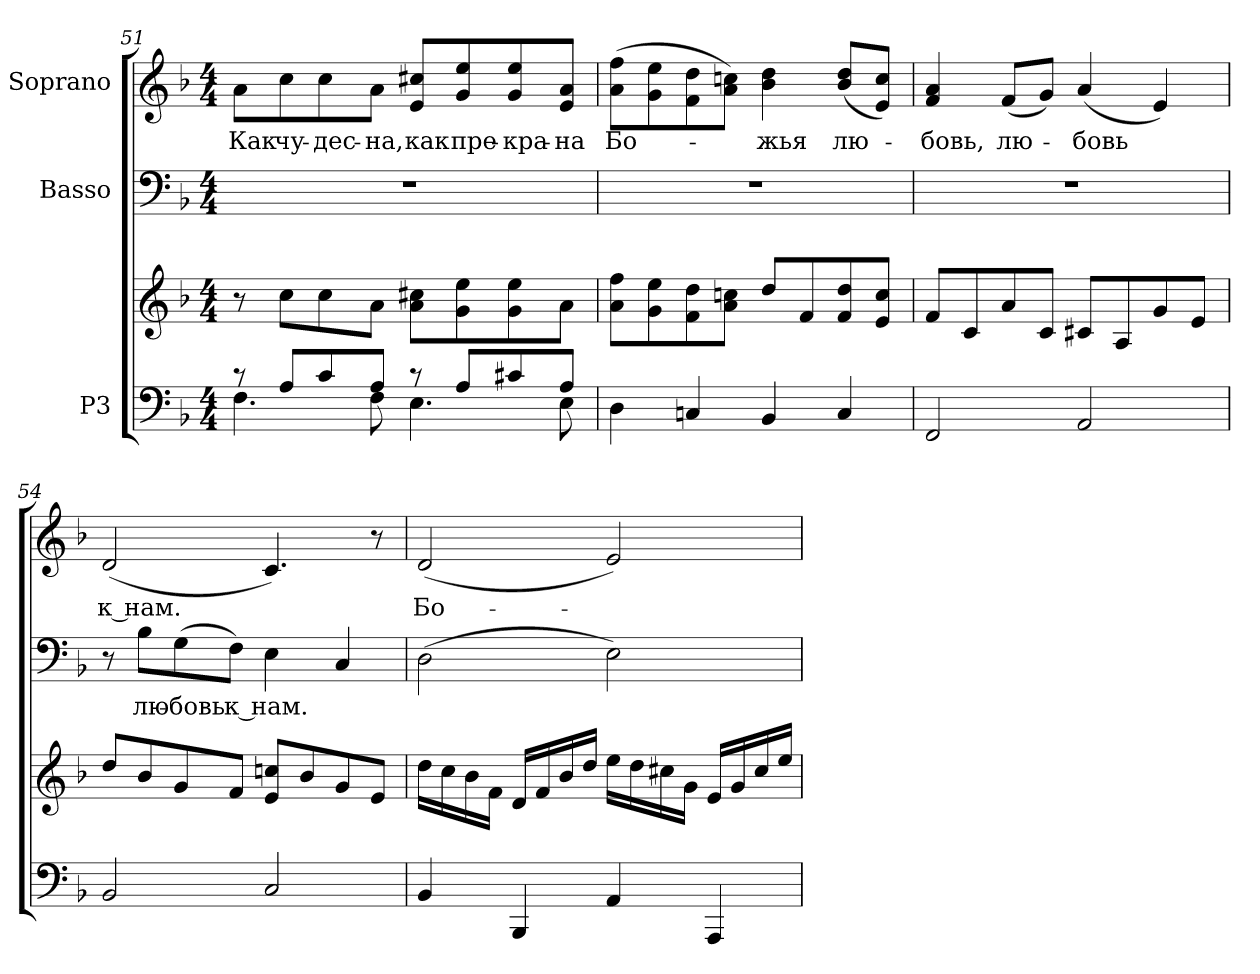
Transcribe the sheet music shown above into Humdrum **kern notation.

**kern	**kern	**kern	**text	**kern	**text
*part3	*part3	*part2	*part2	*part1	*part1
*staff4	*staff3	*staff2	*staff2	*staff1	*staff1
*I"P3	*	*I"Basso	*	*I"Soprano	*
!!LO:PB:g=z
*clefF4	*clefG2	*clefF4	*	*clefG2	*
*k[b-]	*k[b-]	*k[b-]	*	*k[b-]	*
*d:	*d:	*d:	*	*d:	*
*M4/4	*M4/4	*M4/4	*	*M4/4	*
=51	=51	=51	=51	=51	=51
*^	*	*	*	*	*
!	!	!	!	!	!	!LO:LY:b:color=#000000
8r	4.Fi\	8r	1r	.	8ai\L	Как
!	!	!	!	!	!	!LO:LY:b:color=#000000
8Ai/L	.	8cci\L	.	.	8cci\	чу-
!	!	!	!	!	!	!LO:LY:b:color=#000000
8ci/	.	8cci\	.	.	8cci\	-дес-
!	!	!	!	!	!	!LO:LY:b:color=#000000
8Ai/J	8Fi\	8ai\J	.	.	8ai\J	-на,
!	!	!	!	!	!	!LO:LY:b:color=#000000
8r	4.Ei\	8ai\ 8cc#XiL	.	.	8ei/ 8cc#XiL	как
!	!	!	!	!	!	!LO:LY:b:color=#000000
8Ai/L	.	8gi\ 8eei	.	.	8gi/ 8eei	пре-
!	!	!	!	!	!	!LO:LY:b:color=#000000
8c#Xi/	.	8gi\ 8eei	.	.	8gi/ 8eei	-кра-
!	!	!	!	!	!	!LO:LY:b:color=#000000
8Ai/J	8Ei\	8ai\J	.	.	8ei/ 8aiJ	-на
*v	*v	*	*	*	*	*
=52	=52	=52	=52	=52	=52
*^	*	*	*	*	*
!	!	!	!	!	!	!LO:LY:b:color=#000000
*v	*v	*	*	*	*	*
4Di\	8ai\ 8ffiL	1r	.	(8ai\ 8ffiL	Бо-
.	8gi\ 8eei	.	.	8gi\ 8eei	.
4Cni/	8fi\ 8ddi	.	.	8fi\ 8ddi	.
.	8ai\ 8ccniJ	.	.	8ai\ 8ccniJ)	.
!	!	!	!	!	!LO:LY:b:color=#000000
4BB-i/	8ddi/L	.	.	4b-i\ 4ddi	-жья
.	8fi/	.	.	.	.
!	!	!	!	!	!LO:LY:b:color=#000000
4Ci/	8fi/ 8ddi	.	.	(8b-i/ 8ddiL	лю-
.	8ei/ 8cciJ	.	.	8ei/ 8cciJ)	.
=53	=53	=53	=53	=53	=53
!	!	!	!	!	!LO:LY:b:color=#000000
2FFi/	8fi/L	1r	.	4fi/ 4ai	-бовь,
.	8ci/	.	.	.	.
!	!	!	!	!	!LO:LY:b:color=#000000
.	8ai/	.	.	(8fi/L	лю-
.	8ci/J	.	.	8gi/J)	.
!	!	!	!	!	!LO:LY:b:color=#000000
2AAi/	8c#Xi/L	.	.	(4ai/	-бовь
.	8Ai/	.	.	.	.
.	8gi/	.	.	4ei/)	.
.	8ei/J	.	.	.	.
!!LO:LB:g=z
=54	=54	=54	=54	=54	=54
!	!	!	!	!	!LO:LY:b:color=#000000
2BB-i/	8ddi/L	8r	.	(2di/	к нам.
!	!	!	!LO:LY:a:color=#000000	!	!
.	8b-i/	8B-i\L	лю-	.	.
!	!	!	!LO:LY:a:color=#000000	!	!
.	8gi/	(8Gi\	-бовь	.	.
!	!	!	!LO:LY:a:color=#000000	!	!
.	8fi/J	8Fi\J)	к нам.	.	.
2Ci/	8ei/ 8ccniL	4Ei\	.	4.ci/)	.
.	8b-i/	.	.	.	.
.	8gi/	4Ci/	.	.	.
.	8ei/J	.	.	8r	.
=55	=55	=55	=55	=55	=55
!	!	!	!	!	!LO:LY:b:color=#000000
4BB-i/	16ddi\LL	(2Di\	.	(2di/	Бо-
.	16cci\	.	.	.	.
.	16b-i\	.	.	.	.
.	16fi\JJ	.	.	.	.
4BBB-i/	16di/LL	.	.	.	.
.	16fi/	.	.	.	.
.	16b-i/	.	.	.	.
.	16ddi/JJ	.	.	.	.
4AAi/	16eei\LL	2Ei\)	.	2ei/)	.
.	16ddi\	.	.	.	.
.	16cc#Xi\	.	.	.	.
.	16gi\JJ	.	.	.	.
4AAAi/	16ei/LL	.	.	.	.
.	16gi/	.	.	.	.
.	16cc#i/	.	.	.	.
.	16eei/JJ	.	.	.	.
=	=	=	=	=	=
*-	*-	*-	*-	*-	*-
